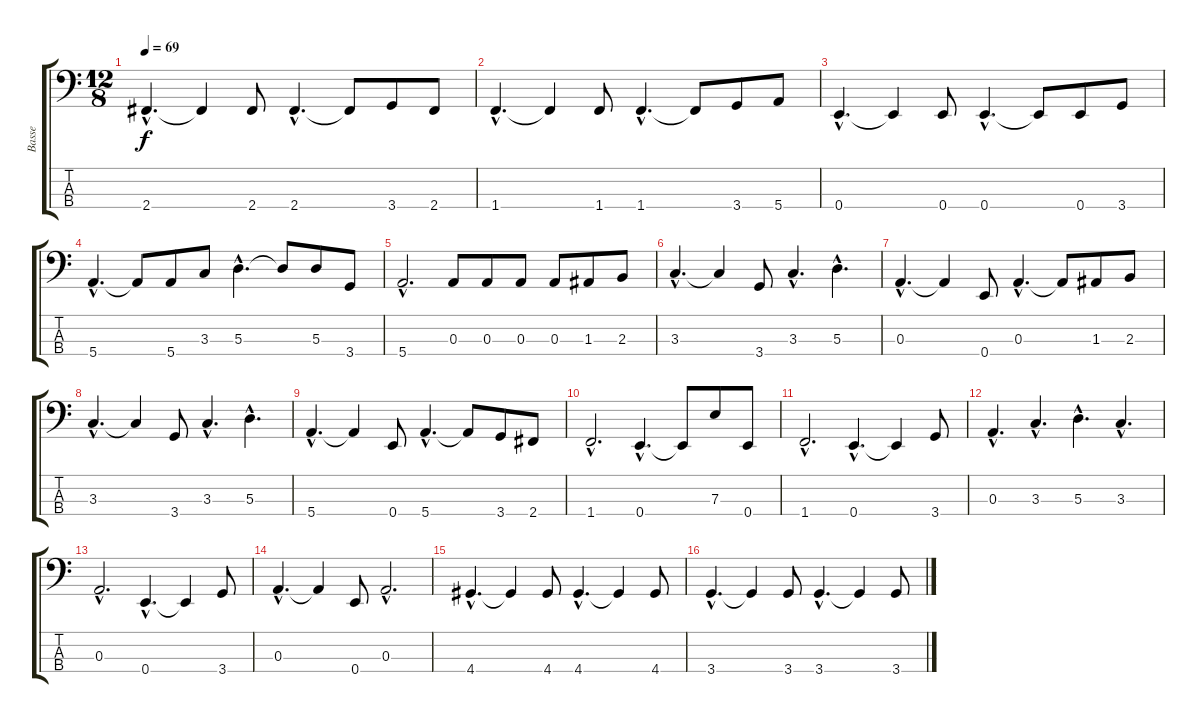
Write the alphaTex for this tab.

\track ("Basse" "Basse") {instrument electricbassfinger}
\staff {score tabs}
\tuning (G2 D2 A1 E1) {hide}
\ts (12 8)
\tempo 69
\clef f4
\ks c
2.4{hac}.4{d dy f} 2.4{t}.4 2.4.8 2.4{hac}.4{d} 2.4{t}.8 3.4.8 2.4.8 |
1.4{hac}.4{d} 1.4{t}.4 1.4.8 1.4{hac}.4{d} 1.4{t}.8 3.4.8 5.4.8 |
0.4{hac}.4{d} 0.4{t}.4 0.4.8 0.4{hac}.4{d} 0.4{t}.8 0.4.8 3.4.8 |
5.4{hac}.4{d} 5.4{t}.8 5.4.8 3.3.8 5.3{hac}.4{d} 5.3{t}.8 5.3.8 3.4.8 |
5.4{hac}.2{d} 0.3.8 0.3.8 0.3.8 0.3.8 1.3.8 2.3.8 |
3.3{hac}.4{d} 3.3{t}.4 3.4.8 3.3{hac}.4{d} 5.3{hac}.4{d} |
0.3{hac}.4{d} 0.3{t}.4 0.4.8 0.3{hac}.4{d} 0.3{t}.8 1.3.8 2.3.8 |
3.3{hac}.4{d} 3.3{t}.4 3.4.8 3.3{hac}.4{d} 5.3{hac}.4{d} |
5.4{hac}.4{d} 5.4{t}.4 0.4.8 5.4{hac}.4{d} 5.4{t}.8 3.4.8 2.4.8 |
1.4{hac}.2{d} 0.4{hac}.4{d} 0.4{t}.8 7.3.8 0.4.8 |
1.4{hac}.2{d} 0.4{hac}.4{d} 0.4{t}.4 3.4.8 |
0.3{hac}.4{d} 3.3{hac}.4{d} 5.3{hac}.4{d} 3.3{hac}.4{d} |
0.3{hac}.2{d} 0.4{hac}.4{d} 0.4{t}.4 3.4.8 |
0.3{hac}.4{d} 0.3{t}.4 0.4.8 0.3{hac}.2{d} |
4.4{hac}.4{d} 4.4{t}.4 4.4.8 4.4{hac}.4{d} 4.4{t}.4 4.4.8 |
3.4{hac}.4{d} 3.4{t}.4 3.4.8 3.4{hac}.4{d} 3.4{t}.4 3.4.8
